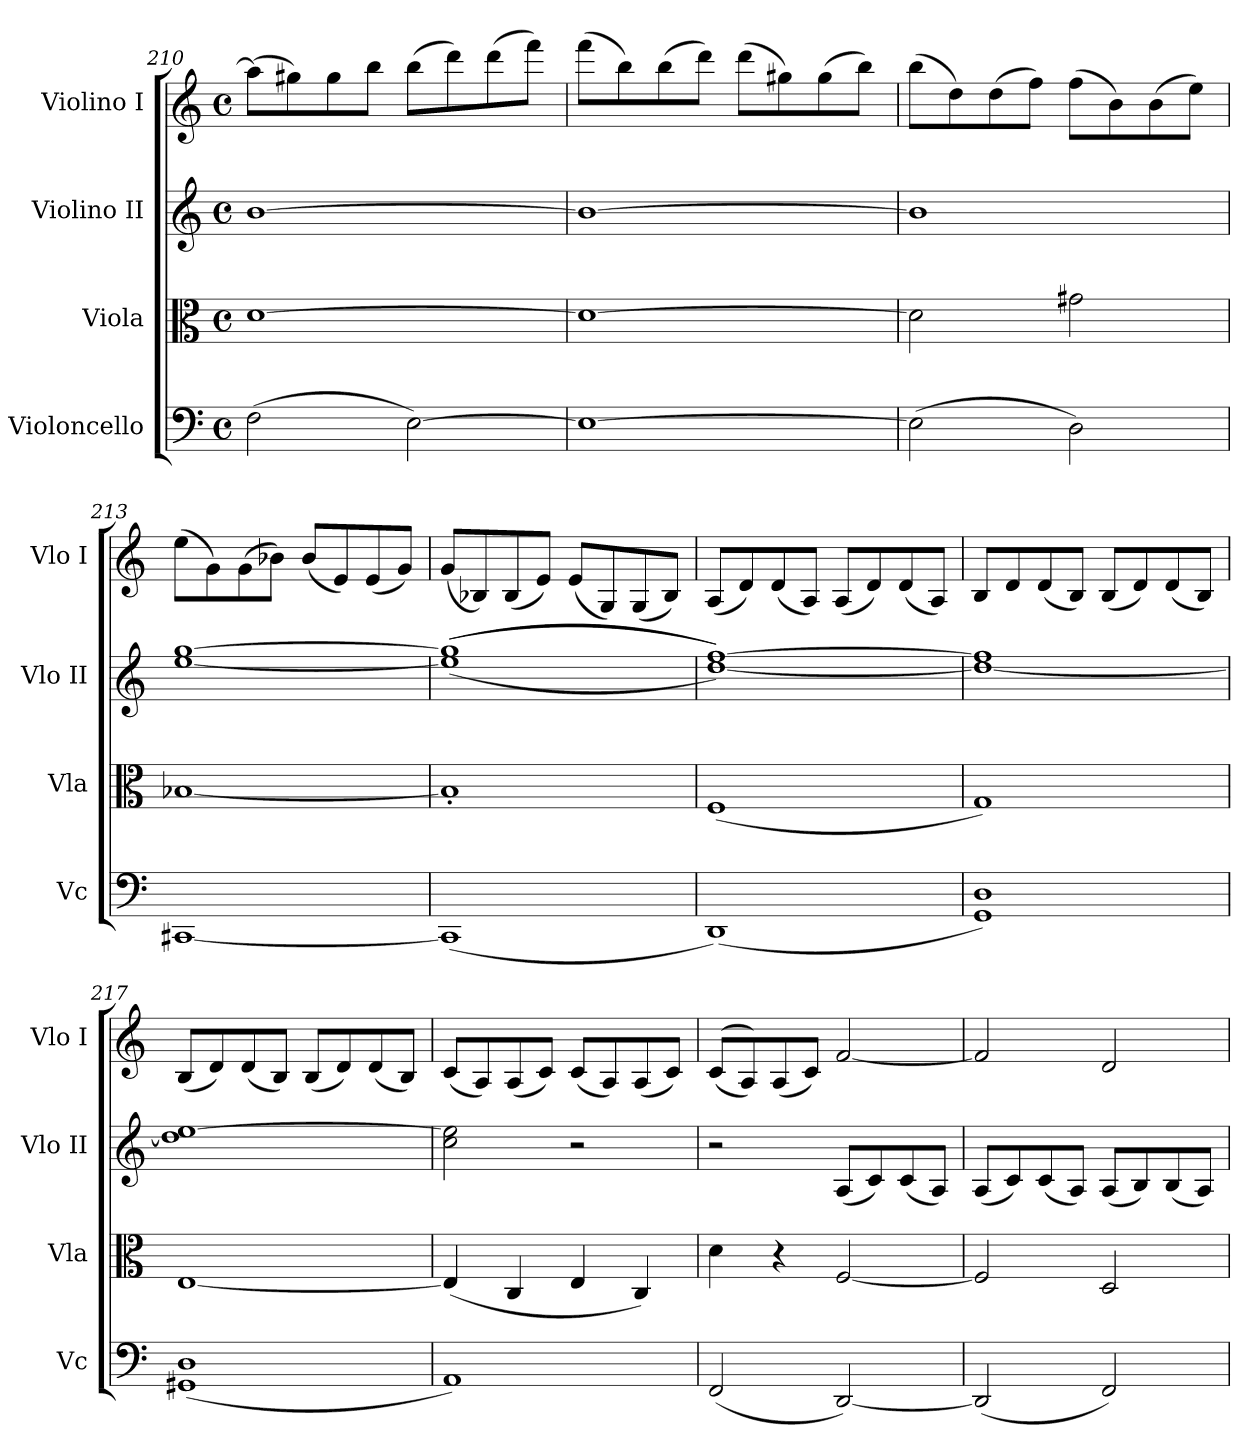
**kern	**kern	**kern	**kern
*part4	*part3	*part2	*part1
*staff4	*staff3	*staff2	*staff1
*I"Violoncello	*I"Viola	*I"Violino II	*I"Violino I
*I'Vc	*I'Vla	*I'Vlo II	*I'Vlo I
*clefF4	*clefC3	*clefG2	*clefG2
*k[]	*k[]	*k[]	*k[]
*M4/4	*M4/4	*M4/4	*M4/4
*met(c)	*met(c)	*met(c)	*met(c)
=210	=210	=210	=210
(2F\	[1d	[1b	(8aa\L]
.	.	.	8gg#X\)
.	.	.	8gg#\
.	.	.	8bb\J
[2E\)	.	.	(8bb\L
.	.	.	8ddd\)
.	.	.	(8ddd\
.	.	.	8fff\J)
!!LO:LB:g=z
=211	=211	=211	=211
1E_	1d_	1b_	(8fff\L
.	.	.	8bb\)
.	.	.	(8bb\
.	.	.	8ddd\J)
.	.	.	(8ddd\L
.	.	.	8gg#X\)
.	.	.	(8gg#\
.	.	.	8bb\J)
=212	=212	=212	=212
(2E\]	2d\]	1b]	(8bb\L
.	.	.	8dd\)
.	.	.	(8dd\
.	.	.	8ff\J)
2D\)	2g#X\	.	(8ff\L
.	.	.	8b\)
.	.	.	(8b\
.	.	.	8ee\J)
=213	=213	=213	=213
[1CC#X	[1B-X	[1ee [1gg	(8ee\L
.	.	.	8g\)
.	.	.	(8g\
.	.	.	8b-X\J)
.	.	.	(8b-/L
.	.	.	8e/)
.	.	.	(8e/
.	.	.	8g/J)
=214	=214	=214	=214
(1CC#]	1B-']	(((1ee] 1gg]	(8g/L
.	.	.	8B-X/)
.	.	.	(8B-/
.	.	.	8e/J)
.	.	.	(8e/L
.	.	.	8G/)
.	.	.	(8G/
.	.	.	8B-/J)
=215	=215	=215	=215
(>1DD)	(1F	[1dd [1ff)))	(8A/L
.	.	.	8d/)
.	.	.	(8d/
.	.	.	8A/J)
.	.	.	(8A/L
.	.	.	8d/)
.	.	.	(8d/
.	.	.	8A/J)
=216	=216	=216	=216
1GG 1D)	1G)	1dd_ 1ff]	8B/L
.	.	.	8d/
.	.	.	(8d/
.	.	.	8B/J)
.	.	.	(8B/L
.	.	.	8d/)
.	.	.	(8d/
.	.	.	8B/J)
=217	=217	=217	=217
(>1GG#X 1D	[1E	1dd] [1ee	(8B/L
.	.	.	8d/)
.	.	.	(8d/
.	.	.	8B/J)
.	.	.	(8B/L
.	.	.	8d/)
.	.	.	(8d/
.	.	.	8B/J)
!!LO:LB:g=z
=218	=218	=218	=218
1AA)	(4E/]	2cc\ 2ee\]	(8c/L
.	.	.	8A/)
.	4C/	.	(8A/
.	.	.	8c/J)
.	4E/	2r	(8c/L
.	.	.	8A/)
.	4C/)	.	(8A/
.	.	.	8c/J)
=219	=219	=219	=219
(2FF/	4d\	2r	((8c/L
.	.	.	8A/))
.	4r	.	(8A/
.	.	.	8c/J)
[2DD/)	[2F/	(8A/L	[2f/
.	.	8c/)	.
.	.	(8c/	.
.	.	8A/J)	.
=220	=220	=220	=220
(2DD/]	2F/]	(8A/L	2f/]
.	.	8c/)	.
.	.	(8c/	.
.	.	8A/J)	.
2FF/)	2D/	(8A/L	2d/
.	.	8B/)	.
.	.	(8B/	.
.	.	8A/J)	.
=	=	=	=
*-	*-	*-	*-
